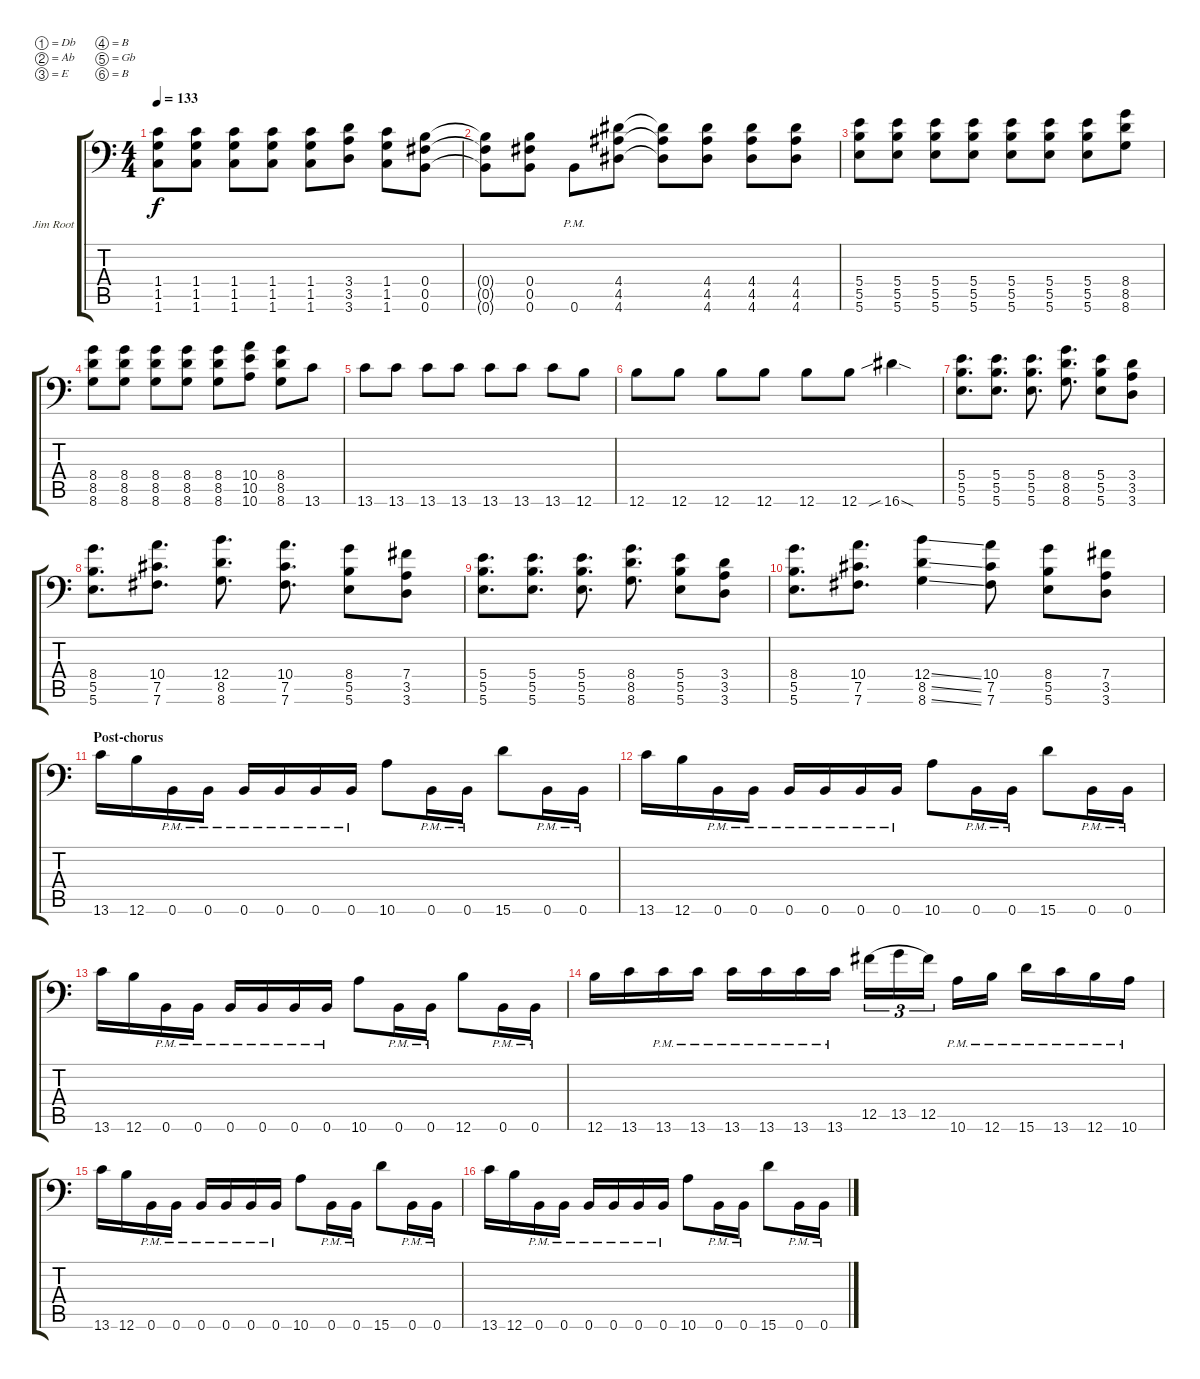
\bracketExtendMode groupsimilarinstruments
\firstSystemTrackNameOrientation horizontal
\otherSystemsTrackNameOrientation horizontal
\track ("Jim Root" "Jim Root") {instrument distortionguitar}
\staff {score tabs}
\tuning (Db4 Ab3 E3 B2 Gb2 B1)
\ts (4 4)
\tempo 133
\clef f4
\scale
0.333333
\ks c
(1.4{t} 1.5{t} 1.6{t}).8{dy f} (1.4 1.5 1.6).8 (1.4 1.5 1.6).8 (1.4 1.5 1.6).8 (1.4 1.5 1.6).8 (3.4 3.5 3.6).8 (1.4 1.5 1.6).8 (0.4 0.5 0.6).8 |
\scale
0.333333 (0.4{t} 0.5{t} 0.6{t}).8 (0.4 0.5 0.6).8 0.6{pm}.8 (4.4 4.5 4.6).8 (4.4{t} 4.5{t} 4.6{t}).8 (4.6 4.5 4.4).8 (4.6 4.4 4.5).8 (4.6 4.5 4.4).8 |
\scale
0.333333 (5.4 5.5 5.6).8 (5.4 5.5 5.6).8 (5.4 5.5 5.6).8 (5.4 5.5 5.6).8 (5.4 5.5 5.6).8 (5.4 5.5 5.6).8 (5.4 5.5 5.6).8 (8.4 8.5 8.6).8 |
\scale
0.333333 (8.4 8.5 8.6).8 (8.4 8.5 8.6).8 (8.4 8.5 8.6).8 (8.5 8.6 8.4).8 (8.4 8.5 8.6).8 (10.4 10.5 10.6).8 (8.4 8.5 8.6).8 13.6.8 |
\scale
0.333333 13.6.8 13.6.8 13.6.8 13.6.8 13.6.8 13.6.8 13.6.8 12.6.8 |
\scale
0.333333 12.6.8 12.6.8 12.6.8 12.6.8 12.6.8 12.6.8 16.6{sib sod}.4 |
\scale
0.333333 (5.4 5.5 5.6).8{d} (5.4 5.5 5.6).8{d} (5.4 5.5 5.6).8{d} (8.4 8.5 8.6).8{d} (5.4 5.5 5.6).8 (3.4 3.5 3.6).8 |
\scale
0.333333 (8.4 5.5 5.6).8{d} (10.4 7.5 7.6).8{d} (12.4 8.5 8.6).8{d} (10.4 7.5 7.6).8{d} (8.4 5.5 5.6).8 (7.4 3.5 3.6).8 |
\scale
0.333333 (5.4 5.5 5.6).8{d} (5.4 5.5 5.6).8{d} (5.4 5.5 5.6).8{d} (8.4 8.5 8.6).8{d} (5.4 5.5 5.6).8 (3.4 3.5 3.6).8 |
\scale
0.333333 (8.4 5.5 5.6).8{d} (10.4 7.5 7.6).8{d} (12.4{ss} 8.5{ss} 8.6{ss}).4 (10.4 7.5 7.6).8 (8.4 5.5 5.6).8 (7.4 3.5 3.6).8 |
\section ("" "Post-chorus")
\scale
0.333333 13.6.16 12.6.16 0.6{pm}.16 0.6{pm}.16 0.6{pm}.16 0.6{pm}.16 0.6{pm}.16 0.6{pm}.16 10.6.8 0.6{pm}.16 0.6{pm}.16 15.6.8 0.6{pm}.16 0.6{pm}.16 |
\scale
0.333333 13.6.16 12.6.16 0.6{pm}.16 0.6{pm}.16 0.6{pm}.16 0.6{pm}.16 0.6{pm}.16 0.6{pm}.16 10.6.8 0.6{pm}.16 0.6{pm}.16 15.6.8 0.6{pm}.16 0.6{pm}.16 |
\scale
0.333333 13.6.16 12.6.16 0.6{pm}.16 0.6{pm}.16 0.6{pm}.16 0.6{pm}.16 0.6{pm}.16 0.6{pm}.16 10.6.8 0.6{pm}.16 0.6{pm}.16 12.6.8 0.6{pm}.16 0.6{pm}.16 |
\scale
0.333333 12.6.16 13.6.16 13.6{pm}.16 13.6{pm}.16 13.6{pm}.16 13.6{pm}.16 13.6{pm}.16 13.6{pm}.16 12.5.16{tu (3 2) legatoorigin} 13.5.16{tu (3 2) legatoorigin} 12.5.16{tu (3 2)} 10.6{pm}.16 12.6{pm}.16 15.6{pm}.16 13.6{pm}.16 12.6{pm}.16 10.6{pm}.16 |
\scale
0.333333 13.6.16 12.6.16 0.6{pm}.16 0.6{pm}.16 0.6{pm}.16 0.6{pm}.16 0.6{pm}.16 0.6{pm}.16 10.6.8 0.6{pm}.16 0.6{pm}.16 15.6.8 0.6{pm}.16 0.6{pm}.16 |
\scale
0.333333 13.6.16 12.6.16 0.6{pm}.16 0.6{pm}.16 0.6{pm}.16 0.6{pm}.16 0.6{pm}.16 0.6{pm}.16 10.6.8 0.6{pm}.16 0.6{pm}.16 15.6.8 0.6{pm}.16 0.6{pm}.16
